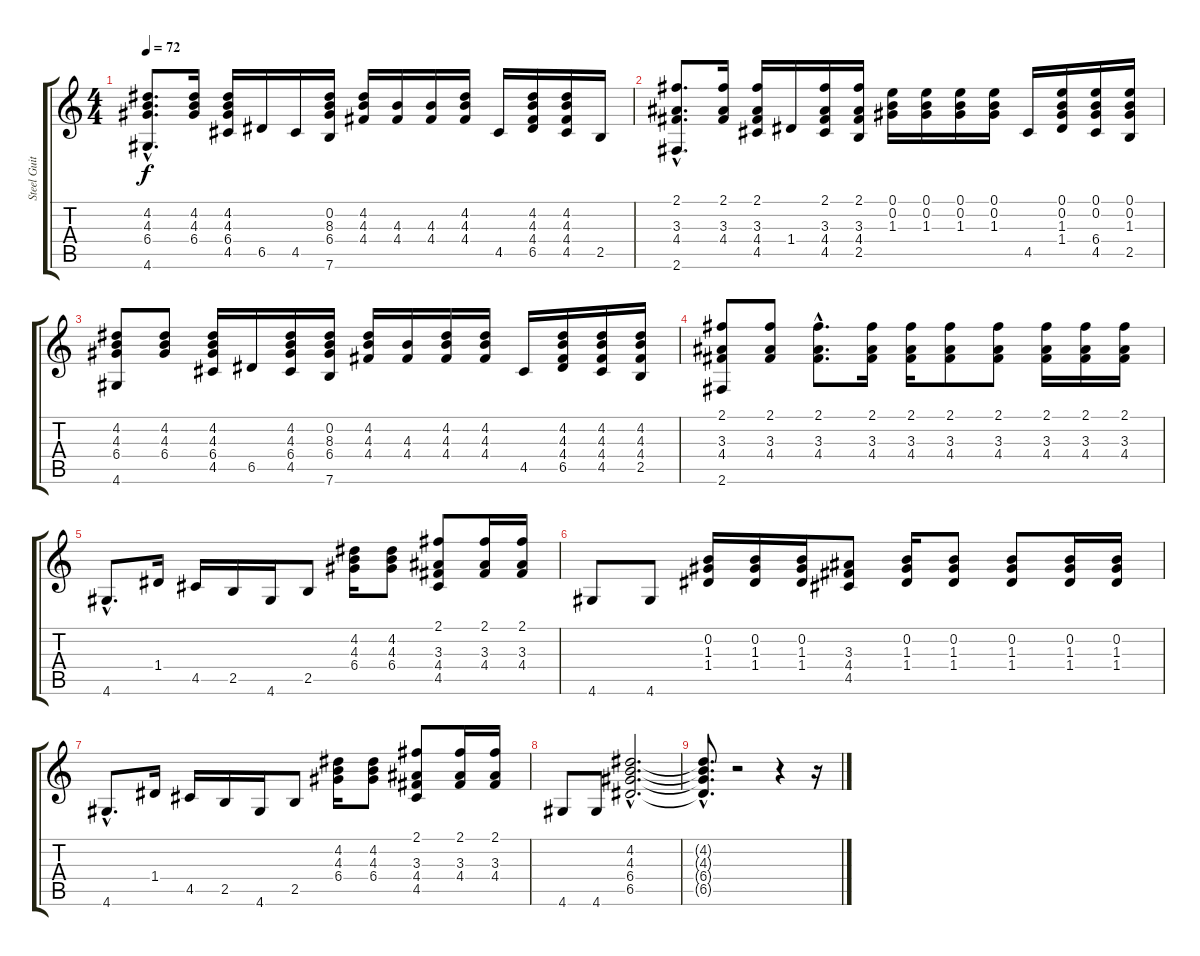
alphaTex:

\track ("Steel Guitar" "Steel Guit") {instrument acousticguitarsteel}
\staff {score tabs}
\tuning (E4 B3 G3 D3 A2 E2) {hide}
\ts (4 4)
\tempo 72
\clef g2
\ks c
(4.2{hac} 4.3{hac} 6.4{hac} 4.6{hac}).8{d dy f} (4.2 4.3 6.4).16 (4.2 4.3 6.4 4.5).16 6.5.16 4.5.16 (0.2 8.3 6.4 7.6).16 (4.2 4.3 4.4).16 (4.3 4.4).16 (4.3 4.4).16 (4.2 4.3 4.4).16 4.5.16 (4.2 4.3 4.4 6.5).16 (4.2 4.3 4.4 4.5).16 2.5.16 |
(2.1{hac} 3.3{hac} 4.4{hac} 2.6{hac}).8{d} (2.1 3.3 4.4).16 (2.1 3.3 4.4 4.5).16 1.4.16 (2.1 3.3 4.4 4.5).16 (2.1 3.3 4.4 2.5).16 (0.1 0.2 1.3).16 (0.1 0.2 1.3).16 (0.1 0.2 1.3).16 (0.1 0.2 1.3).16 4.5.16 (0.1 0.2 1.3 1.4).16 (0.1 0.2 6.4 4.5).16 (0.1 0.2 1.3 2.5).16 |
(4.2 4.3 6.4 4.6).8 (4.2 4.3 6.4).8 (4.2 4.3 6.4 4.5).16 6.5.16 (4.2 4.3 6.4 4.5).16 (0.2 8.3 6.4 7.6).16 (4.2 4.3 4.4).16 (4.3 4.4).16 (4.2 4.3 4.4).16 (4.2 4.3 4.4).16 4.5.16 (4.2 4.3 4.4 6.5).16 (4.2 4.3 4.4 4.5).16 (4.2 4.3 4.4 2.5).16 |
(2.1 3.3 4.4 2.6).8 (2.1 3.3 4.4).8 (2.1{hac} 3.3{hac} 4.4{hac}).8{d} (2.1 3.3 4.4).16 (2.1 3.3 4.4).16 (2.1 3.3 4.4).8 (2.1 3.3 4.4).8 (2.1 3.3 4.4).16 (2.1 3.3 4.4).16 (2.1 3.3 4.4).16 |
4.6{hac}.8{d} 1.4.16 4.5.16 2.5.16 4.6.16 2.5.8 (4.2 4.3 6.4).16 (4.2 4.3 6.4).8 (2.1 3.3 4.4 4.5).8 (2.1 3.3 4.4).16 (2.1 3.3 4.4).16 |
4.6.8 4.6.8 (0.2 1.3 1.4).16 (0.2 1.3 1.4).16 (0.2 1.3 1.4).16 (3.3 4.4 4.5).8 (0.2 1.3 1.4).16 (0.2 1.3 1.4).8 (0.2 1.3 1.4).8 (0.2 1.3 1.4).16 (0.2 1.3 1.4).16 |
4.6{hac}.8{d} 1.4.16 4.5.16 2.5.16 4.6.16 2.5.8 (4.2 4.3 6.4).16 (4.2 4.3 6.4).8 (2.1 3.3 4.4 4.5).8 (2.1 3.3 4.4).16 (2.1 3.3 4.4).16 |
4.6.8 4.6.8 (4.2{hac} 4.3{hac} 6.4{hac} 6.5{hac}).2{d} |
(4.2{hac t} 4.3{hac t} 6.4{hac t} 6.5{hac t}).8{d} r.2 r.4 r.16
